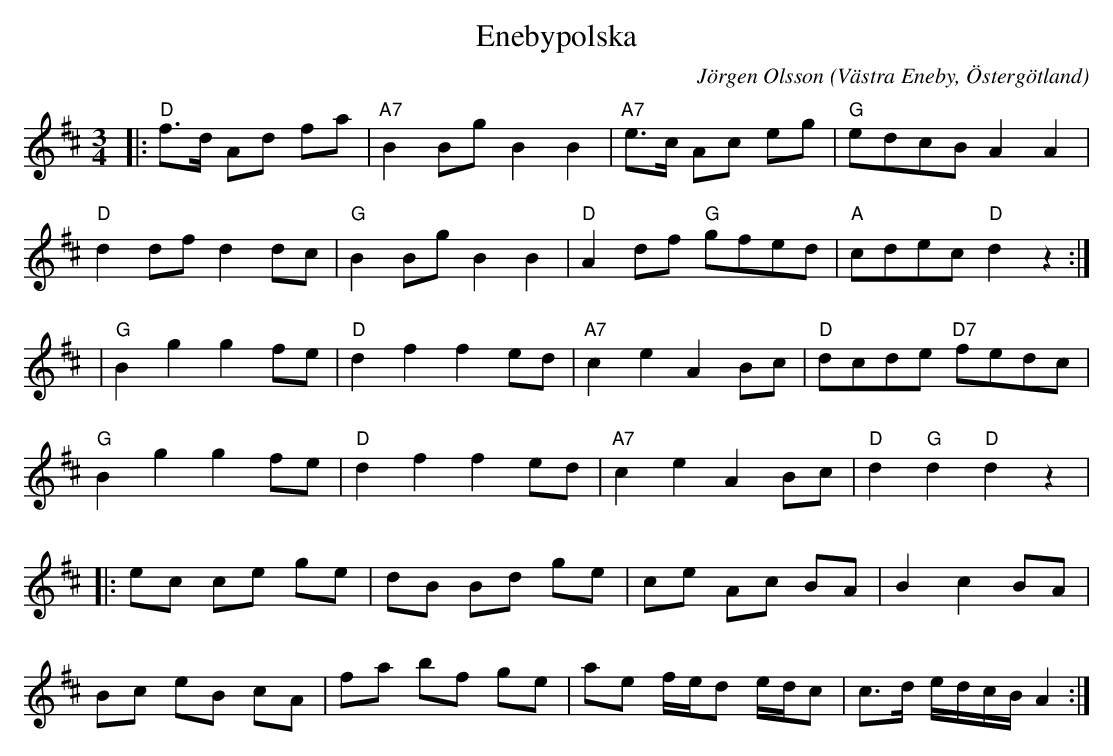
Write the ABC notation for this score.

X:1
T:Enebypolska
C:Jörgen Olsson
O:Västra Eneby, Östergötland
M:3/4
L:1/8
K:D
|: "D"f>d Ad fa | "A7"B2BgB2B2 | "A7"e>c Ac eg | "G"edcBA2A2 |
   "D"d2dfd2dc | "G"B2BgB2B2 | "D"A2df "G"gfed | "A"cdec"D"d2z2:|
| "G"B2g2g2fe | "D"d2f2f2ed | "A7"c2e2A2Bc | "D"dcde "D7"fedc |
   "G"B2g2g2fe | "D"d2f2f2ed | "A7"c2e2A2Bc | "D"d2"G"d2"D"d2z2|
|:ec ce ge | dB Bd ge | ce Ac BA | B2 c2 BA |
Bc eB cA | fa bf ge | ae f/e/d e/d/c | c>d e/d/c/B/ A2 :|
